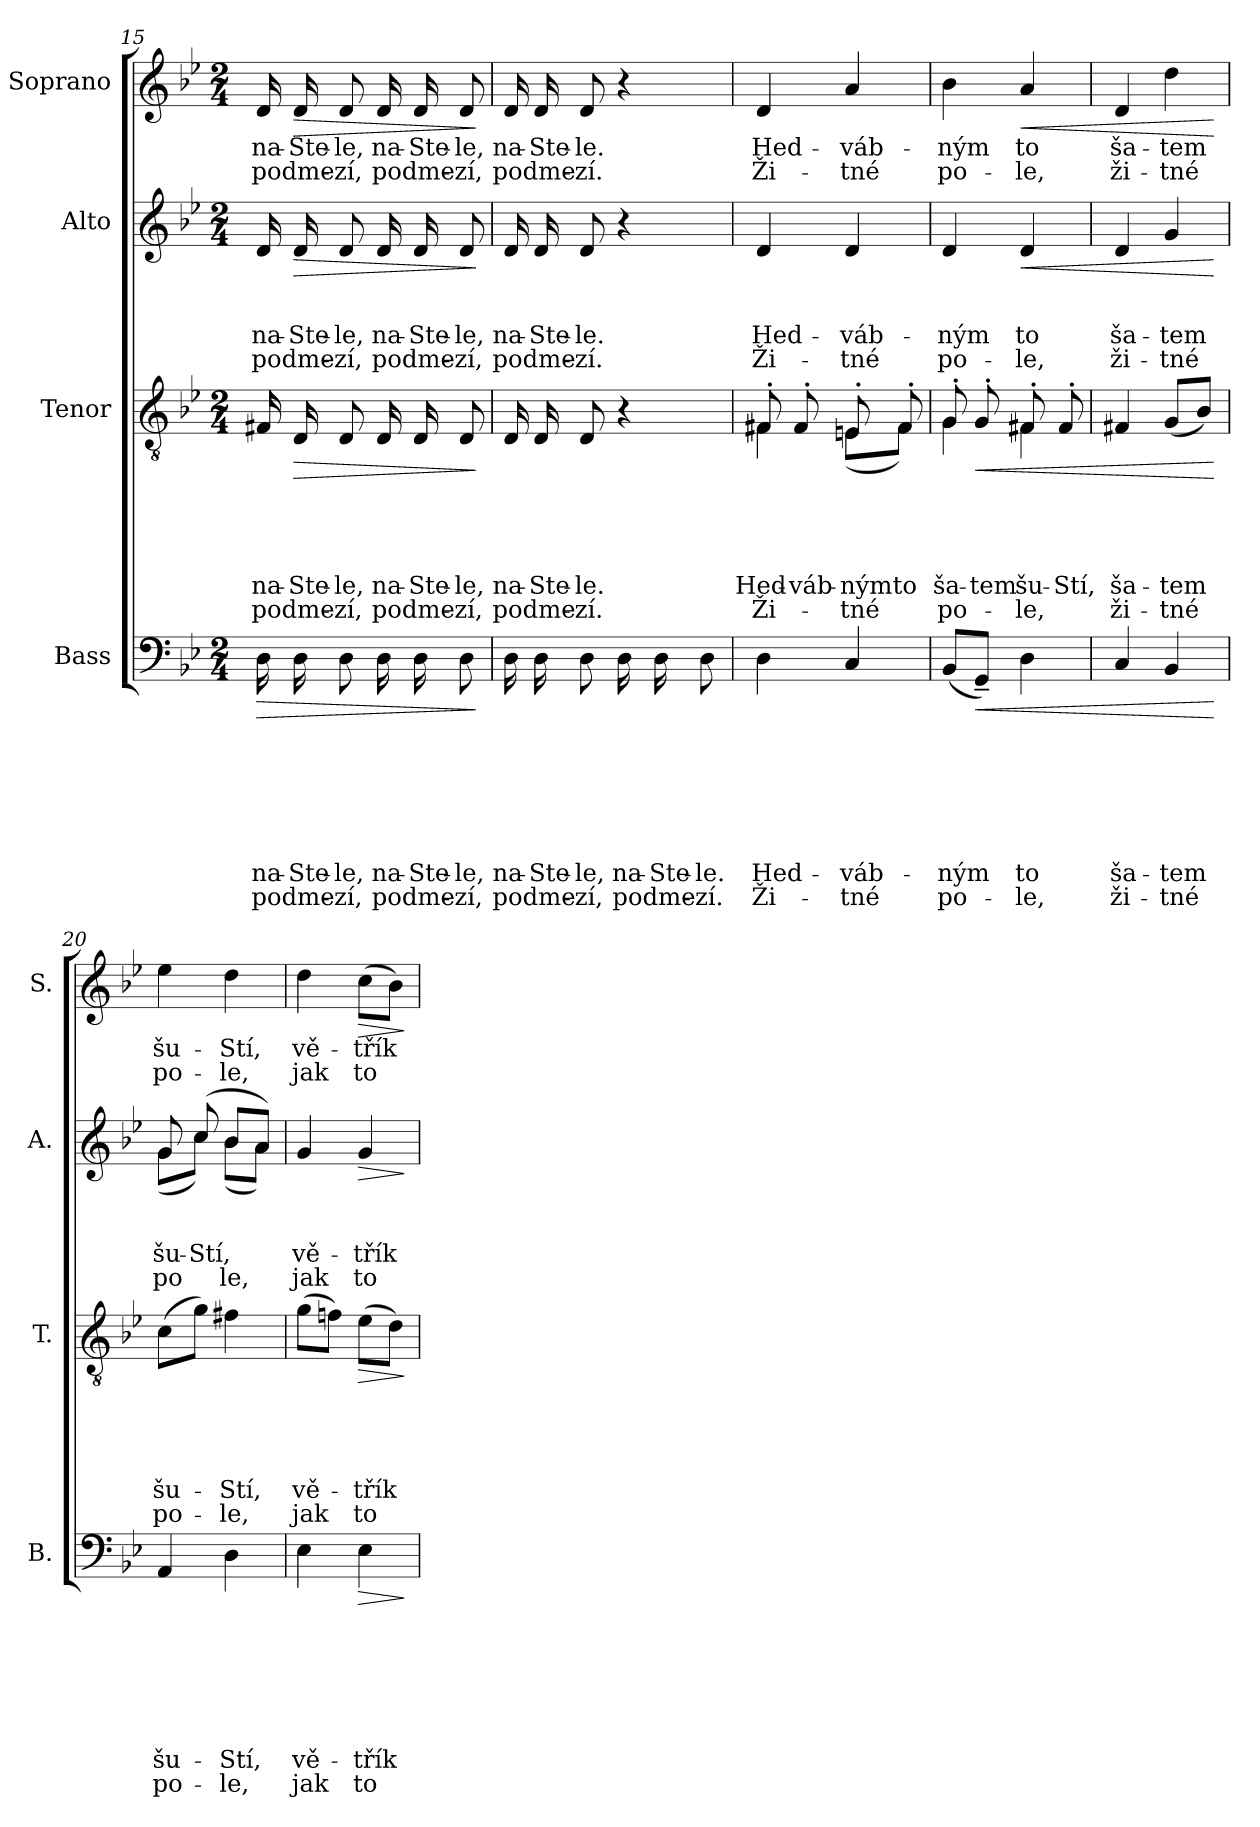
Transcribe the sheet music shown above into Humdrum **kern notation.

**kern	**text	**text	**text	**text	**text	**text	**text	**text	**dynam	**kern	**text	**text	**text	**text	**text	**text	**dynam	**kern	**text	**text	**text	**text	**dynam	**kern	**text	**text	**dynam
*part4	*part4	*part4	*part4	*part4	*part4	*part4	*part4	*part4	*part4	*part3	*part3	*part3	*part3	*part3	*part3	*part3	*part3	*part2	*part2	*part2	*part2	*part2	*part2	*part1	*part1	*part1	*part1
*staff4	*staff4	*staff4	*staff4	*staff4	*staff4	*staff4	*staff4	*staff4	*staff4	*staff3	*staff3	*staff3	*staff3	*staff3	*staff3	*staff3	*staff3	*staff2	*staff2	*staff2	*staff2	*staff2	*staff2	*staff1	*staff1	*staff1	*staff1
*I"Bass	*	*	*	*	*	*	*	*	*	*I"Tenor	*	*	*	*	*	*	*	*I"Alto	*	*	*	*	*	*I"Soprano	*	*	*
*I'B.	*	*	*	*	*	*	*	*	*	*I'T.	*	*	*	*	*	*	*	*I'A.	*	*	*	*	*	*I'S.	*	*	*
*clefF4	*	*	*	*	*	*	*	*	*	*clefGv2	*	*	*	*	*	*	*	*clefG2	*	*	*	*	*	*clefG2	*	*	*
*k[b-e-]	*	*	*	*	*	*	*	*	*	*k[b-e-]	*	*	*	*	*	*	*	*k[b-e-]	*	*	*	*	*	*k[b-e-]	*	*	*
*B-:	*	*	*	*	*	*	*	*	*	*B-:	*	*	*	*	*	*	*	*B-:	*	*	*	*	*	*B-:	*	*	*
*M2/4	*	*	*	*	*	*	*	*	*	*M2/4	*	*	*	*	*	*	*	*M2/4	*	*	*	*	*	*M2/4	*	*	*
=15	=15	=15	=15	=15	=15	=15	=15	=15	=15	=15	=15	=15	=15	=15	=15	=15	=15	=15	=15	=15	=15	=15	=15	=15	=15	=15	=15
!	!	!	!	!	!	!	!LO:LY:b	!LO:LY:b	!LO:HP:b	!	!	!	!	!	!LO:LY:b	!LO:LY:b	!	!	!	!	!LO:LY:b	!LO:LY:b	!	!	!LO:LY:b	!LO:LY:b	!
16D\	.	.	.	.	.	.	na-	podme-	>	16F#X/	.	.	.	.	na-	podme-	.	16d/	.	.	na-	podme-	.	16d/	na-	podme-	.
!	!	!	!	!	!	!	!LO:LY:b	!	!	!	!	!	!	!	!LO:LY:b	!	!LO:HP:b	!	!	!	!LO:LY:b	!	!LO:HP:b	!	!LO:LY:b	!	!LO:HP:b
16D\	.	.	.	.	.	.	-Ste-	.	.	16D/	.	.	.	.	-Ste-	.	>	16d/	.	.	-Ste-	.	>	16d/	-Ste-	.	>
!	!	!	!	!	!	!	!LO:LY:b	!LO:LY:b	!	!	!	!	!	!	!LO:LY:b	!LO:LY:b	!	!	!	!	!LO:LY:b	!LO:LY:b	!	!	!LO:LY:b	!LO:LY:b	!
8D\	.	.	.	.	.	.	-le,	-zí,	.	8D/	.	.	.	.	-le,	-zí,	.	8d/	.	.	-le,	-zí,	.	8d/	-le,	-zí,	.
!	!	!	!	!	!	!	!LO:LY:b	!LO:LY:b	!	!	!	!	!	!	!LO:LY:b	!LO:LY:b	!	!	!	!	!LO:LY:b	!LO:LY:b	!	!	!LO:LY:b	!LO:LY:b	!
16D\	.	.	.	.	.	.	na-	podme-	.	16D/	.	.	.	.	na-	podme-	.	16d/	.	.	na-	podme-	.	16d/	na-	podme-	.
!	!	!	!	!	!	!	!LO:LY:b	!	!	!	!	!	!	!	!LO:LY:b	!	!	!	!	!	!LO:LY:b	!	!	!	!LO:LY:b	!	!
16D\	.	.	.	.	.	.	-Ste-	.	.	16D/	.	.	.	.	-Ste-	.	.	16d/	.	.	-Ste-	.	.	16d/	-Ste-	.	.
!	!	!	!	!	!	!	!LO:LY:b	!LO:LY:b	!	!	!	!	!	!	!LO:LY:b	!LO:LY:b	!	!	!	!	!LO:LY:b	!LO:LY:b	!	!	!LO:LY:b	!LO:LY:b	!
8D\	.	.	.	.	.	.	-le,	-zí,	.	8D/	.	.	.	.	-le,	-zí,	.	8d/	.	.	-le,	-zí,	.	8d/	-le,	-zí,	.
.	.	.	.	.	.	.	.	.	]	.	.	.	.	.	.	.	]	.	.	.	.	.	]	.	.	.	]
=16	=16	=16	=16	=16	=16	=16	=16	=16	=16	=16	=16	=16	=16	=16	=16	=16	=16	=16	=16	=16	=16	=16	=16	=16	=16	=16	=16
!	!	!	!	!	!	!	!LO:LY:b	!LO:LY:b	!	!	!	!	!	!	!LO:LY:b	!LO:LY:b	!	!	!	!	!LO:LY:b	!LO:LY:b	!	!	!LO:LY:b	!LO:LY:b	!
16D\	.	.	.	.	.	.	na-	podme-	.	16D/	.	.	.	.	na-	podme-	.	16d/	.	.	na-	podme-	.	16d/	na-	podme-	.
!	!	!	!	!	!	!	!LO:LY:b	!	!	!	!	!	!	!	!LO:LY:b	!	!	!	!	!	!LO:LY:b	!	!	!	!LO:LY:b	!	!
16D\	.	.	.	.	.	.	-Ste-	.	.	16D/	.	.	.	.	-Ste-	.	.	16d/	.	.	-Ste-	.	.	16d/	-Ste-	.	.
!	!	!	!	!	!	!	!LO:LY:b	!LO:LY:b	!	!	!	!	!	!	!LO:LY:b	!LO:LY:b	!	!	!	!	!LO:LY:b	!LO:LY:b	!	!	!LO:LY:b	!LO:LY:b	!
8D\	.	.	.	.	.	.	-le,	-zí,	.	8D/	.	.	.	.	-le.	-zí.	.	8d/	.	.	-le.	-zí.	.	8d/	-le.	-zí.	.
!	!	!	!	!	!	!	!LO:LY:b	!LO:LY:b	!	!	!	!	!	!	!	!	!	!	!	!	!	!	!	!	!	!	!
16D\	.	.	.	.	.	.	na-	podme-	.	4r	.	.	.	.	.	.	.	4r	.	.	.	.	.	4r	.	.	.
!	!	!	!	!	!	!	!LO:LY:b	!	!	!	!	!	!	!	!	!	!	!	!	!	!	!	!	!	!	!	!
16D\	.	.	.	.	.	.	-Ste-	.	.	.	.	.	.	.	.	.	.	.	.	.	.	.	.	.	.	.	.
!	!	!	!	!	!	!	!LO:LY:b	!LO:LY:b	!	!	!	!	!	!	!	!	!	!	!	!	!	!	!	!	!	!	!
8D\	.	.	.	.	.	.	-le.	-zí.	.	.	.	.	.	.	.	.	.	.	.	.	.	.	.	.	.	.	.
!!LO:LB:g=z
=17	=17	=17	=17	=17	=17	=17	=17	=17	=17	=17	=17	=17	=17	=17	=17	=17	=17	=17	=17	=17	=17	=17	=17	=17	=17	=17	=17
!	!	!	!	!	!	!	!LO:LY:b	!LO:LY:b	!	!	!	!	!	!	!LO:LY:b	!LO:LY:b	!	!	!	!	!LO:LY:b	!LO:LY:b	!	!	!LO:LY:b	!LO:LY:b	!
*	*	*	*	*	*	*	*	*	*	*^	*	*	*	*	*	*	*	*	*	*	*	*	*	*	*	*	*
4D\	.	.	.	.	.	.	Hed-	Ži-	.	8F#X'>/	4F#\	.	.	.	.	Hed-	Ži-	.	4d/	.	.	Hed-	Ži-	.	4d/	Hed-	Ži-	.
!	!	!	!	!	!	!	!	!	!	!	!	!	!	!	!	!LO:LY:b	!	!	!	!	!	!	!	!	!	!	!	!
.	.	.	.	.	.	.	.	.	.	8F#'>/	.	.	.	.	.	-váb-	.	.	.	.	.	.	.	.	.	.	.	.
!	!	!	!	!	!	!	!LO:LY:b	!LO:LY:b	!	!	!	!	!	!	!	!LO:LY:b	!LO:LY:b	!	!	!	!	!LO:LY:b	!LO:LY:b	!	!	!LO:LY:b	!LO:LY:b	!
4C/	.	.	.	.	.	.	-váb-	-tné	.	8En'>/	(<8E\L	.	.	.	.	-ným	-tné	.	4d/	.	.	-váb-	-tné	.	4a/	-váb-	-tné	.
!	!	!	!	!	!	!	!	!	!	!	!	!	!	!	!	!LO:LY:b	!	!	!	!	!	!	!	!	!	!	!	!
.	.	.	.	.	.	.	.	.	.	8F#'>/	8F#\J)	.	.	.	.	to	.	.	.	.	.	.	.	.	.	.	.	.
=18	=18	=18	=18	=18	=18	=18	=18	=18	=18	=18	=18	=18	=18	=18	=18	=18	=18	=18	=18	=18	=18	=18	=18	=18	=18	=18	=18	=18
!	!	!	!	!	!	!	!LO:LY:b	!LO:LY:b	!	!	!	!	!	!	!	!LO:LY:b	!LO:LY:b	!	!	!	!	!LO:LY:b	!LO:LY:b	!	!	!LO:LY:b	!LO:LY:b	!
(<8BB-/L	.	.	.	.	.	.	-ným	po-	.	8G'>/	4G\	.	.	.	.	ša-	po-	.	4d/	.	.	-ným	po-	.	4b-\	-ným	po-	.
!	!	!	!	!	!	!	!	!	!LO:HP:b	!	!	!	!	!	!	!LO:LY:b	!	!LO:HP:b	!	!	!	!	!	!	!	!	!	!
8GG~</J)	.	.	.	.	.	.	.	.	<	8G'>/	.	.	.	.	.	-tem	.	<	.	.	.	.	.	.	.	.	.	.
!	!	!	!	!	!	!	!LO:LY:b	!LO:LY:b	!	!	!	!	!	!	!	!LO:LY:b	!LO:LY:b	!	!	!	!	!LO:LY:b	!LO:LY:b	!LO:HP:b	!	!LO:LY:b	!LO:LY:b	!LO:HP:b
4D\	.	.	.	.	.	.	to	-le,	.	8F#X'>/	4F#\	.	.	.	.	šu-	-le,	.	4d/	.	.	to	-le,	<	4a/	to	-le,	<
!	!	!	!	!	!	!	!	!	!	!	!	!	!	!	!	!LO:LY:b	!	!	!	!	!	!	!	!	!	!	!	!
.	.	.	.	.	.	.	.	.	.	8F#'>/	.	.	.	.	.	-Stí,	.	.	.	.	.	.	.	.	.	.	.	.
*	*	*	*	*	*	*	*	*	*	*v	*v	*	*	*	*	*	*	*	*	*	*	*	*	*	*	*	*	*
=19	=19	=19	=19	=19	=19	=19	=19	=19	=19	=19	=19	=19	=19	=19	=19	=19	=19	=19	=19	=19	=19	=19	=19	=19	=19	=19	=19
!	!	!	!	!	!	!	!LO:LY:b	!LO:LY:b	!	!	!	!	!	!	!LO:LY:b	!LO:LY:b	!	!	!	!	!LO:LY:b	!LO:LY:b	!	!	!LO:LY:b	!LO:LY:b	!
4C/	.	.	.	.	.	.	ša-	ži-	.	4F#X/	.	.	.	.	ša-	ži-	.	4d/	.	.	ša-	ži-	.	4d/	ša-	ži-	.
!	!	!	!	!	!	!	!LO:LY:b	!LO:LY:b	!	!	!	!	!	!	!LO:LY:b	!LO:LY:b	!	!	!	!	!LO:LY:b	!LO:LY:b	!	!	!LO:LY:b	!LO:LY:b	!
4BB-/	.	.	.	.	.	.	-tem	-tné	.	(<8G/L	.	.	.	.	-tem	-tné	.	4g/	.	.	-tem	-tné	.	4dd\	-tem	-tné	.
.	.	.	.	.	.	.	.	.	.	8B-/J)	.	.	.	.	.	.	.	.	.	.	.	.	.	.	.	.	.
.	.	.	.	.	.	.	.	.	[	.	.	.	.	.	.	.	[	.	.	.	.	.	[	.	.	.	[
=20	=20	=20	=20	=20	=20	=20	=20	=20	=20	=20	=20	=20	=20	=20	=20	=20	=20	=20	=20	=20	=20	=20	=20	=20	=20	=20	=20
!	!	!	!	!	!	!	!LO:LY:b	!LO:LY:b	!	!	!	!	!	!	!LO:LY:b	!LO:LY:b	!	!	!	!	!LO:LY:b	!LO:LY:b	!	!	!LO:LY:b	!LO:LY:b	!
*	*	*	*	*	*	*	*	*	*	*	*	*	*	*	*	*	*	*^	*	*	*	*	*	*	*	*	*
4AA/	.	.	.	.	.	.	šu-	po-	.	(>8c\L	.	.	.	.	šu-	po-	.	8g/	(<8g\L	.	.	šu-	po	.	4ee-\	šu-	po-	.
!	!	!	!	!	!	!	!	!	!	!	!	!	!	!	!	!	!	!	!	!	!	!LO:LY:b	!	!	!	!	!	!
.	.	.	.	.	.	.	.	.	.	8g\J)	.	.	.	.	.	.	.	(8cc/	8cc\J)	.	.	-Stí,	.	.	.	.	.	.
!	!	!	!	!	!	!	!LO:LY:b	!LO:LY:b	!	!	!	!	!	!	!LO:LY:b	!LO:LY:b	!	!	!	!	!	!	!LO:LY:b	!	!	!LO:LY:b	!LO:LY:b	!
4D\	.	.	.	.	.	.	-Stí,	-le,	.	4f#X\	.	.	.	.	-Stí,	-le,	.	8b-/L	(<8b-\L	.	.	.	le,	.	4dd\	-Stí,	-le,	.
.	.	.	.	.	.	.	.	.	.	.	.	.	.	.	.	.	.	8a/J)	8a\J)	.	.	.	.	.	.	.	.	.
=21	=21	=21	=21	=21	=21	=21	=21	=21	=21	=21	=21	=21	=21	=21	=21	=21	=21	=21	=21	=21	=21	=21	=21	=21	=21	=21	=21	=21
!	!	!	!	!	!	!	!LO:LY:b	!LO:LY:b	!	!	!	!	!	!	!LO:LY:b	!LO:LY:b	!	!	!	!	!	!LO:LY:b	!LO:LY:b	!	!	!LO:LY:b	!LO:LY:b	!
*	*	*	*	*	*	*	*	*	*	*	*	*	*	*	*	*	*	*v	*v	*	*	*	*	*	*	*	*	*
4E-\	.	.	.	.	.	.	vě-	jak	.	(>8g\L	.	.	.	.	vě-	jak	.	4g/	.	.	vě-	jak	.	4dd\	vě-	jak	.
.	.	.	.	.	.	.	.	.	.	8fn\J)	.	.	.	.	.	.	.	.	.	.	.	.	.	.	.	.	.
!	!	!	!	!	!	!	!LO:LY:b	!LO:LY:b	!LO:HP:b	!	!	!	!	!	!LO:LY:b	!LO:LY:b	!LO:HP:b	!	!	!	!LO:LY:b	!LO:LY:b	!LO:HP:b	!	!LO:LY:b	!LO:LY:b	!LO:HP:b
4E-\	.	.	.	.	.	.	-třík	to	>	(>8e-\L	.	.	.	.	-třík	to	>	4g/	.	.	-třík	to	>	(>8cc\L	-třík	to	>
.	.	.	.	.	.	.	.	.	.	8d\J)	.	.	.	.	.	.	.	.	.	.	.	.	.	8b-\J)	.	.	.
.	.	.	.	.	.	.	.	.	]	.	.	.	.	.	.	.	]	.	.	.	.	.	]	.	.	.	]
=	=	=	=	=	=	=	=	=	=	=	=	=	=	=	=	=	=	=	=	=	=	=	=	=	=	=	=
*-	*-	*-	*-	*-	*-	*-	*-	*-	*-	*-	*-	*-	*-	*-	*-	*-	*-	*-	*-	*-	*-	*-	*-	*-	*-	*-	*-
